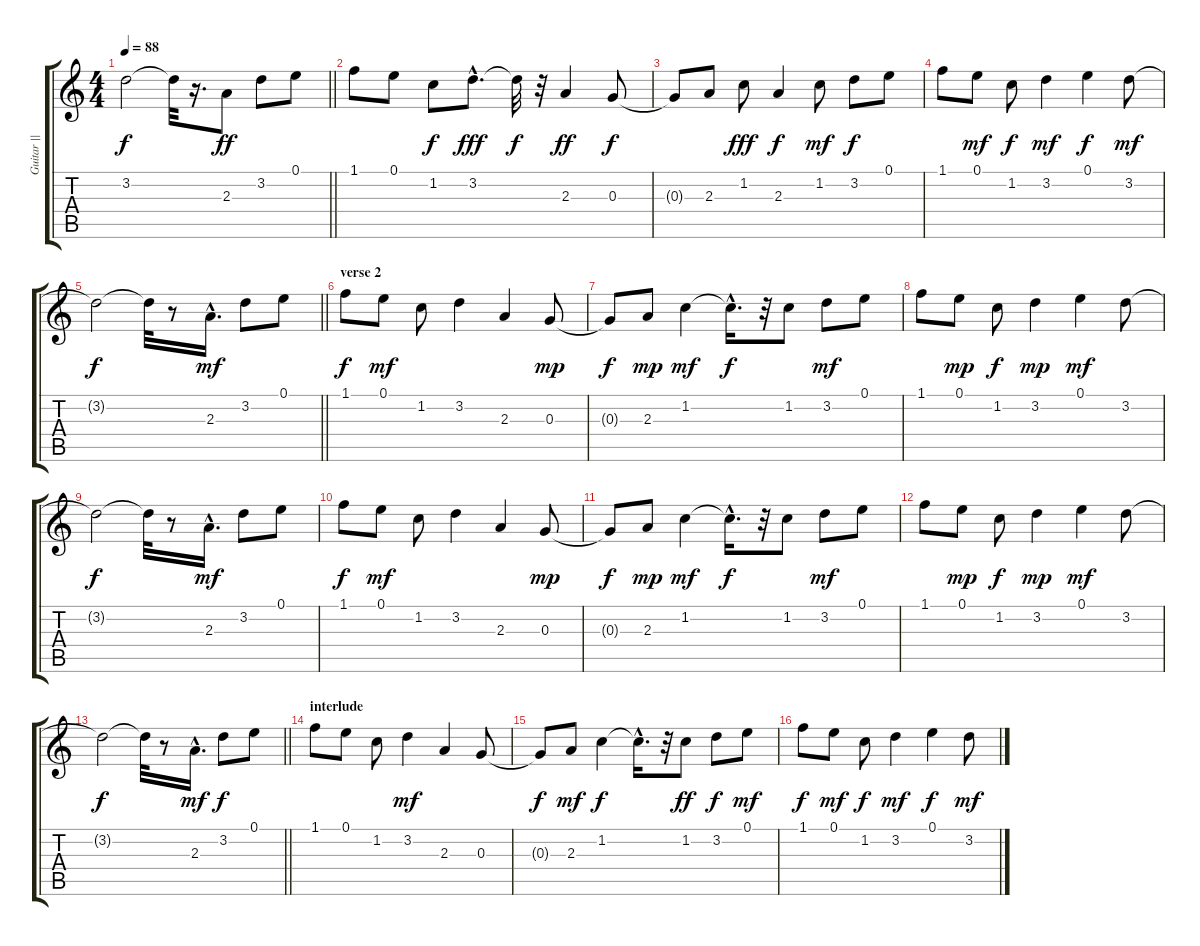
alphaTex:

\track ("Guitar || (nylon)" "Guitar || ") {instrument acousticguitarnylon}
\staff {score tabs}
\tuning (E4 B3 G3 D3 A2 E2) {hide}
\ts (4 4)
\tempo 88
\clef g2
\barLineRight lightlight
\ks c
3.2{t}.2{dy f} 3.2{t}.32 r.16{d} 2.3.8{dy ff} 3.2.8 0.1.8 |
1.1.8 0.1.8 1.2.8{dy f} 3.2{hac}.8{d dy fff} 3.2{t}.32{dy f} r.32 2.3.4{dy ff} 0.3.8{dy f} |
0.3{t}.8 2.3.8 1.2.8{dy fff} 2.3.4{dy f} 1.2.8{dy mf} 3.2.8{dy f} 0.1.8 |
1.1.8 0.1.8{dy mf} 1.2.8{dy f} 3.2.4{dy mf} 0.1.4{dy f} 3.2.8{dy mf} |
\barLineRight lightlight
3.2{t}.2{dy f} 3.2{t}.32 r.8 2.3{hac}.16{d dy mf} 3.2.8 0.1.8 |
\section ("" "verse 2")
1.1.8{dy f} 0.1.8{dy mf} 1.2.8 3.2.4 2.3.4 0.3.8{dy mp} |
0.3{t}.8{dy f} 2.3.8{dy mp} 1.2.4{dy mf} 1.2{hac t}.16{d dy f} r.32 1.2.8 3.2.8{dy mf} 0.1.8 |
1.1.8 0.1.8{dy mp} 1.2.8{dy f} 3.2.4{dy mp} 0.1.4{dy mf} 3.2.8 |
3.2{t}.2{dy f} 3.2{t}.32 r.8 2.3{hac}.16{d dy mf} 3.2.8 0.1.8 |
1.1.8{dy f} 0.1.8{dy mf} 1.2.8 3.2.4 2.3.4 0.3.8{dy mp} |
0.3{t}.8{dy f} 2.3.8{dy mp} 1.2.4{dy mf} 1.2{hac t}.16{d dy f} r.32 1.2.8 3.2.8{dy mf} 0.1.8 |
1.1.8 0.1.8{dy mp} 1.2.8{dy f} 3.2.4{dy mp} 0.1.4{dy mf} 3.2.8 |
\barLineRight lightlight
3.2{t}.2{dy f} 3.2{t}.32 r.8 2.3{hac}.16{d dy mf} 3.2.8{dy f} 0.1.8 |
\section ("" "interlude")
1.1.8 0.1.8 1.2.8 3.2.4{dy mf} 2.3.4 0.3.8 |
0.3{t}.8{dy f} 2.3.8{dy mf} 1.2.4{dy f} 1.2{hac t}.16{d} r.32 1.2.8{dy ff} 3.2.8{dy f} 0.1.8{dy mf} |
1.1.8{dy f} 0.1.8{dy mf} 1.2.8{dy f} 3.2.4{dy mf} 0.1.4{dy f} 3.2.8{dy mf}
